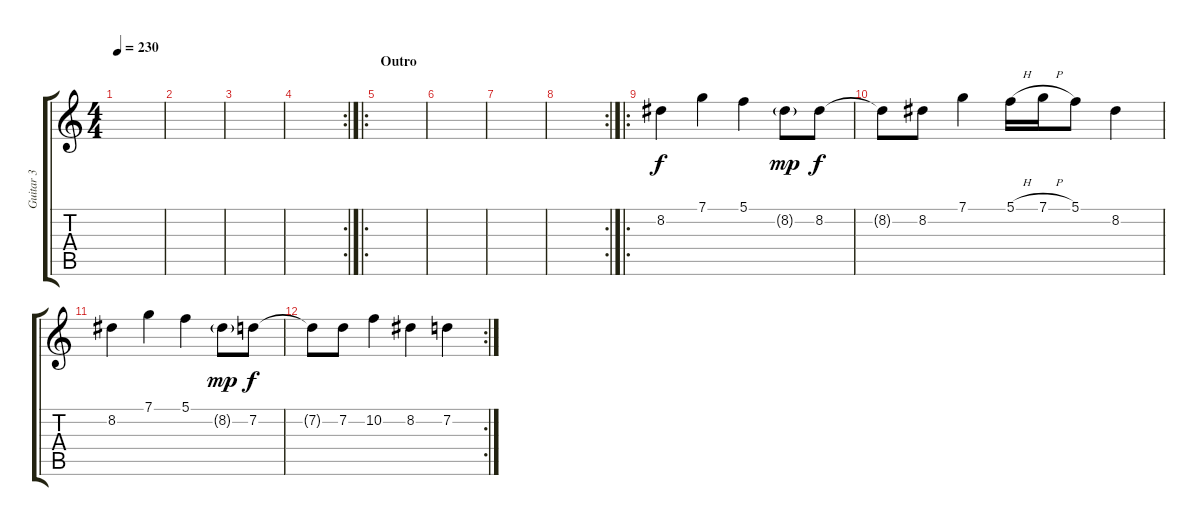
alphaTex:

\track ("Guitar 3" "Guitar 3") {instrument distortionguitar}
\staff {score tabs}
\tuning (C4 G3 Eb3 Bb2 F2 C2) {hide}
\ts (4 4)
\tempo 230
\clef g2
\ks c
|
|
|
\rc 2
|
\ro
\section ("" "Outro")
|
|
|
\rc 2
|
\ro
8.2.4 7.1.4 5.1.4 8.2{g}.8{dy mp} 8.2.8{dy f} |
8.2{t}.8 8.2.8 7.1.4 5.1{h}.16 7.1{h}.16 5.1.8 8.2.4 |
8.2.4 7.1.4 5.1.4 8.2{g}.8{dy mp} 7.2.8{dy f} |
\rc 2
7.2{t}.8 7.2.8 10.2.4 8.2.4 7.2.4
